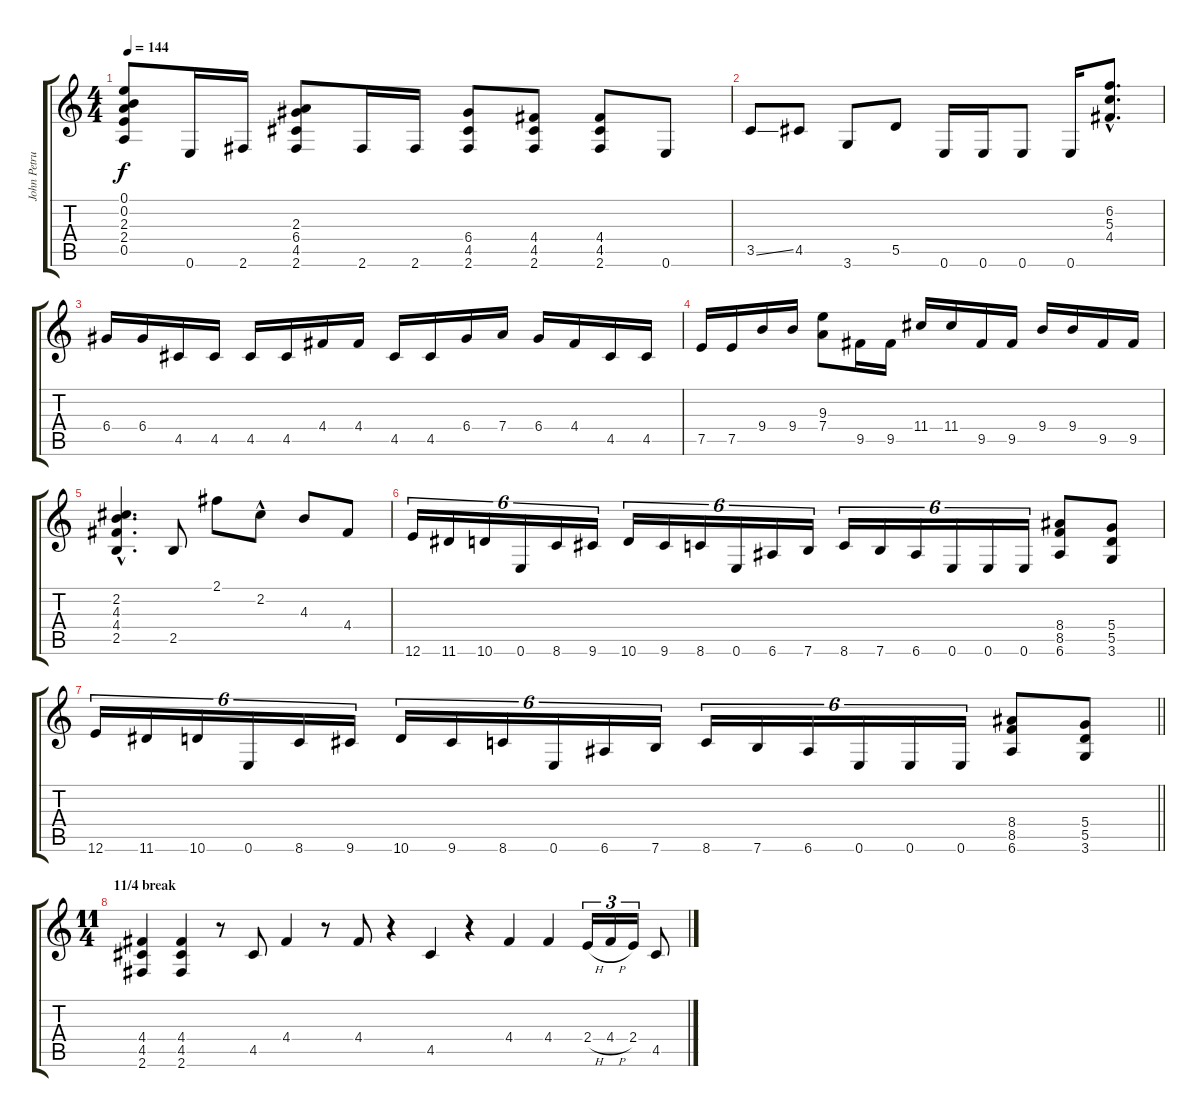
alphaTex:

\track ("John Petrucci - guitar" "John Petru") {instrument distortionguitar}
\staff {score tabs}
\tuning (E4 B3 G3 D3 A2 E2) {hide}
\ts (4 4)
\tempo 144
\clef g2
\ks c
(0.1{t} 0.2{t} 2.3{t} 2.4{t} 0.5{t}).8{dy f} 0.6.16 2.6.16 (2.3 6.4 4.5 2.6).8 2.6.16 2.6.16 (6.4 4.5 2.6).8 (4.4 4.5 2.6).8 (4.4 4.5 2.6).8 0.6.8 |
3.5{ss}.8 4.5.8 3.6.8 5.5.8 0.6.16 0.6.16 0.6.8 0.6.16 (6.2{hac} 5.3{hac} 4.4{hac}).8{d} |
6.4.16 6.4.16 4.5.16 4.5.16 4.5.16 4.5.16 4.4.16 4.4.16 4.5.16 4.5.16 6.4.16 7.4.16 6.4.16 4.4.16 4.5.16 4.5.16 |
7.5.16 7.5.16 9.4.16 9.4.16 (9.3 7.4).8 9.5.16 9.5.16 11.4.16 11.4.16 9.5.16 9.5.16 9.4.16 9.4.16 9.5.16 9.5.16 |
(2.2{hac} 4.3{hac} 4.4{hac} 2.5{hac}).4{d} 2.5.8 2.1.8 2.2{hac}.8 4.3.8 4.4.8 |
12.6.16{tu (6 4)} 11.6.16{tu (6 4)} 10.6.16{tu (6 4)} 0.6.16{tu (6 4)} 8.6.16{tu (6 4)} 9.6.16{tu (6 4)} 10.6.16{tu (6 4)} 9.6.16{tu (6 4)} 8.6.16{tu (6 4)} 0.6.16{tu (6 4)} 6.6.16{tu (6 4)} 7.6.16{tu (6 4)} 8.6.16{tu (6 4)} 7.6.16{tu (6 4)} 6.6.16{tu (6 4)} 0.6.16{tu (6 4)} 0.6.16{tu (6 4)} 0.6.16{tu (6 4)} (8.4 8.5 6.6).8 (5.4 5.5 3.6).8 |
\barLineRight lightlight
12.6.16{tu (6 4)} 11.6.16{tu (6 4)} 10.6.16{tu (6 4)} 0.6.16{tu (6 4)} 8.6.16{tu (6 4)} 9.6.16{tu (6 4)} 10.6.16{tu (6 4)} 9.6.16{tu (6 4)} 8.6.16{tu (6 4)} 0.6.16{tu (6 4)} 6.6.16{tu (6 4)} 7.6.16{tu (6 4)} 8.6.16{tu (6 4)} 7.6.16{tu (6 4)} 6.6.16{tu (6 4)} 0.6.16{tu (6 4)} 0.6.16{tu (6 4)} 0.6.16{tu (6 4)} (8.4 8.5 6.6).8 (5.4 5.5 3.6).8 |
\ts (11 4)
\section ("" "11/4 break")
(4.4 4.5 2.6).4 (4.4 4.5 2.6).4 r.8 4.5.8 4.4.4 r.8 4.4.8 r.4 4.5.4 r.4 4.4.4 4.4.4 2.4{h}.16{tu (3 2)} 4.4{h}.16{tu (3 2)} 2.4.16{tu (3 2)} 4.5.8
